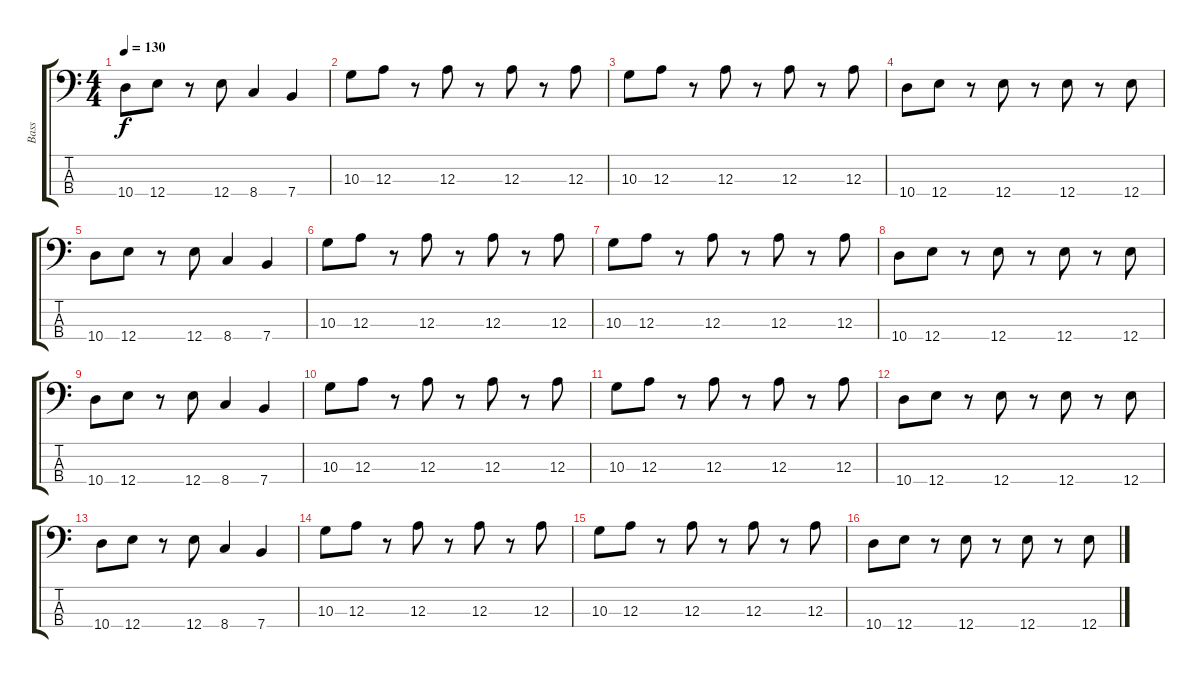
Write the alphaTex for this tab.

\track ("Bass" "Bass") {instrument electricbassfinger}
\staff {score tabs}
\tuning (G2 D2 A1 E1) {hide}
\ts (4 4)
\tempo 130
\clef f4
\ks c
10.4.8{dy f} 12.4.8 r.8 12.4.8 8.4.4 7.4.4 |
10.3.8 12.3.8 r.8 12.3.8 r.8 12.3.8 r.8 12.3.8 |
10.3.8 12.3.8 r.8 12.3.8 r.8 12.3.8 r.8 12.3.8 |
10.4.8 12.4.8 r.8 12.4.8 r.8 12.4.8 r.8 12.4.8 |
10.4.8 12.4.8 r.8 12.4.8 8.4.4 7.4.4 |
10.3.8 12.3.8 r.8 12.3.8 r.8 12.3.8 r.8 12.3.8 |
10.3.8 12.3.8 r.8 12.3.8 r.8 12.3.8 r.8 12.3.8 |
10.4.8 12.4.8 r.8 12.4.8 r.8 12.4.8 r.8 12.4.8 |
10.4.8 12.4.8 r.8 12.4.8 8.4.4 7.4.4 |
10.3.8 12.3.8 r.8 12.3.8 r.8 12.3.8 r.8 12.3.8 |
10.3.8 12.3.8 r.8 12.3.8 r.8 12.3.8 r.8 12.3.8 |
10.4.8 12.4.8 r.8 12.4.8 r.8 12.4.8 r.8 12.4.8 |
10.4.8 12.4.8 r.8 12.4.8 8.4.4 7.4.4 |
10.3.8 12.3.8 r.8 12.3.8 r.8 12.3.8 r.8 12.3.8 |
10.3.8 12.3.8 r.8 12.3.8 r.8 12.3.8 r.8 12.3.8 |
10.4.8 12.4.8 r.8 12.4.8 r.8 12.4.8 r.8 12.4.8
